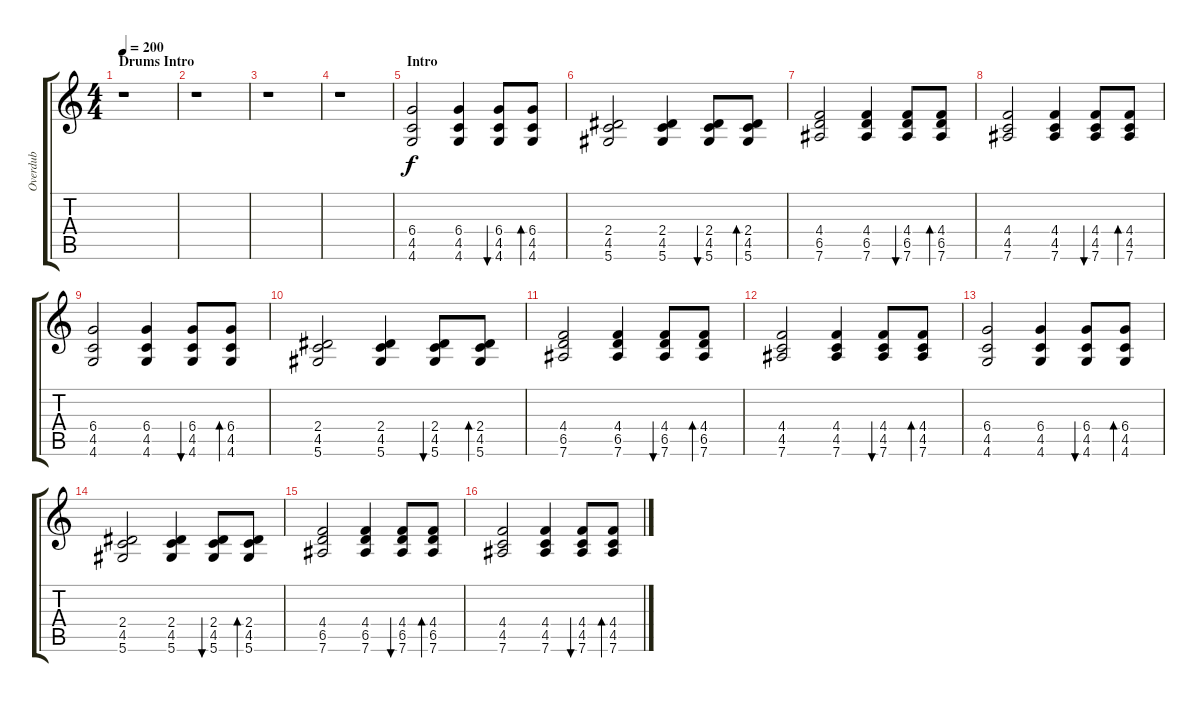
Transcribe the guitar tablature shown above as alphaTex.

\track ("Overdub" "Overdub") {instrument overdrivenguitar}
\staff {score tabs}
\tuning (Eb4 Bb3 Gb3 Db3 Ab2 Eb2) {hide}
\ts (4 4)
\section ("" "Drums Intro")
\tempo 200
\clef g2
\ks c
r.1{dy f instrument overdrivenguitar} |
r.1 |
r.1 |
r.1 |
\section ("" "Intro")
(6.4 4.5 4.6).2{volume 10} (6.4 4.5 4.6).4 (6.4 4.5 4.6).8{bu 60} (6.4 4.5 4.6).8{bd 60} |
(2.4 4.5 5.6).2 (2.4 4.5 5.6).4 (2.4 4.5 5.6).8{bu 60} (2.4 4.5 5.6).8{bd 60} |
(4.4 6.5 7.6).2 (4.4 6.5 7.6).4 (4.4 6.5 7.6).8{bu 60} (4.4 6.5 7.6).8{bd 60} |
(4.4 4.5 7.6).2 (4.4 4.5 7.6).4 (4.4 4.5 7.6).8{bu 60} (4.4 4.5 7.6).8{bd 60} |
(6.4 4.5 4.6).2 (6.4 4.5 4.6).4 (6.4 4.5 4.6).8{bu 60} (6.4 4.5 4.6).8{bd 60} |
(2.4 4.5 5.6).2 (2.4 4.5 5.6).4 (2.4 4.5 5.6).8{bu 60} (2.4 4.5 5.6).8{bd 60} |
(4.4 6.5 7.6).2 (4.4 6.5 7.6).4 (4.4 6.5 7.6).8{bu 60} (4.4 6.5 7.6).8{bd 60} |
(4.4 4.5 7.6).2 (4.4 4.5 7.6).4 (4.4 4.5 7.6).8{bu 60} (4.4 4.5 7.6).8{bd 60} |
(6.4 4.5 4.6).2 (6.4 4.5 4.6).4 (6.4 4.5 4.6).8{bu 60} (6.4 4.5 4.6).8{bd 60} |
(2.4 4.5 5.6).2 (2.4 4.5 5.6).4 (2.4 4.5 5.6).8{bu 60} (2.4 4.5 5.6).8{bd 60} |
(4.4 6.5 7.6).2 (4.4 6.5 7.6).4 (4.4 6.5 7.6).8{bu 60} (4.4 6.5 7.6).8{bd 60} |
(4.4 4.5 7.6).2 (4.4 4.5 7.6).4 (4.4 4.5 7.6).8{bu 60} (4.4 4.5 7.6).8{bd 60}
